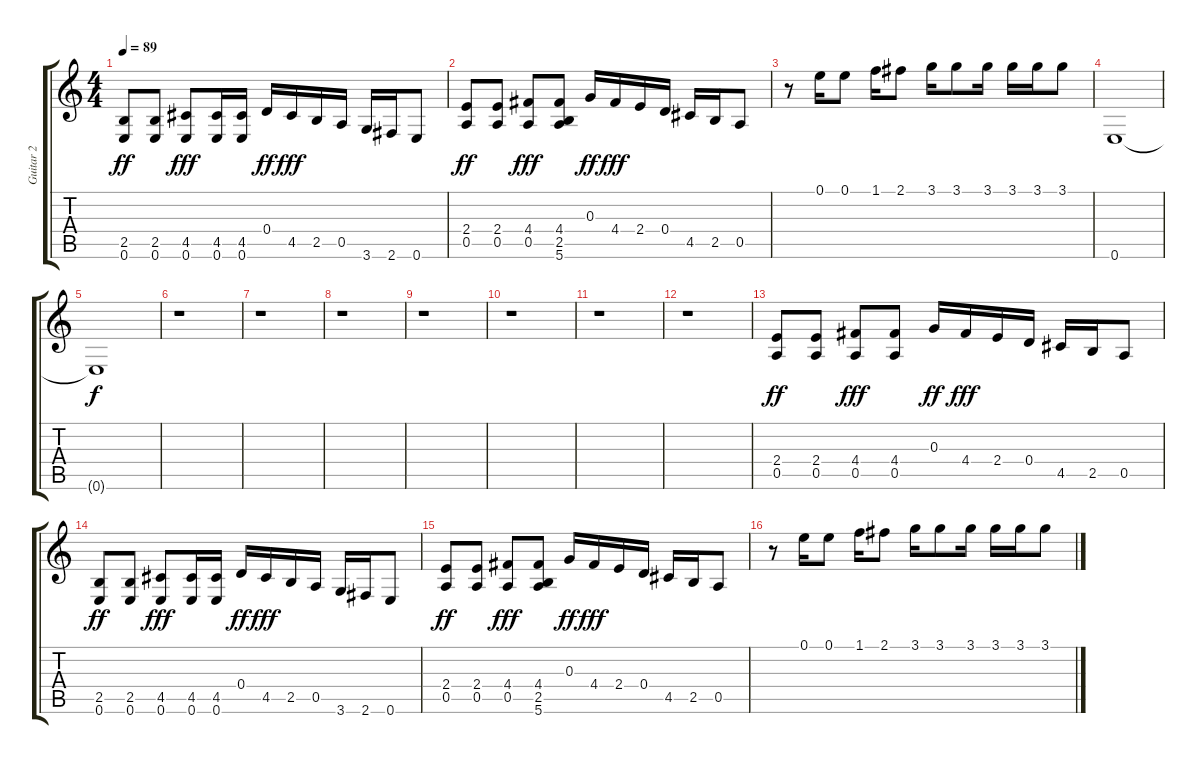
\track ("Guitar 2" "Guitar 2") {instrument distortionguitar}
\staff {score tabs}
\tuning (E4 B3 G3 D3 A2 E2) {hide}
\ts (4 4)
\tempo 89
\clef g2
\ks c
(2.5 0.6).8{dy ff} (2.5 0.6).8 (4.5 0.6).8{dy fff} (4.5 0.6).16 (4.5 0.6).16 0.4.16{dy ff} 4.5.16{dy fff} 2.5.16 0.5.16 3.6.16 2.6.16 0.6.8 |
(2.4 0.5).8{dy ff} (2.4 0.5).8 (4.4 0.5).8{dy fff} (4.4 2.5 5.6).8 0.3.16{dy ff} 4.4.16{dy fff} 2.4.16 0.4.16 4.5.16 2.5.16 0.5.8 |
r.8 0.1.16 0.1.8 1.1.16 2.1.8 3.1.16 3.1.8 3.1.16 3.1.16 3.1.16 3.1.8 |
0.6.1 |
0.6{t}.1{dy f} |
r.1 |
r.1 |
r.1 |
r.1 |
r.1 |
r.1 |
r.1 |
(2.4 0.5).8{dy ff} (2.4 0.5).8 (4.4 0.5).8{dy fff} (4.4 0.5).8 0.3.16{dy ff} 4.4.16{dy fff} 2.4.16 0.4.16 4.5.16 2.5.16 0.5.8 |
(2.5 0.6).8{dy ff} (2.5 0.6).8 (4.5 0.6).8{dy fff} (4.5 0.6).16 (4.5 0.6).16 0.4.16{dy ff} 4.5.16{dy fff} 2.5.16 0.5.16 3.6.16 2.6.16 0.6.8 |
(2.4 0.5).8{dy ff} (2.4 0.5).8 (4.4 0.5).8{dy fff} (4.4 2.5 5.6).8 0.3.16{dy ff} 4.4.16{dy fff} 2.4.16 0.4.16 4.5.16 2.5.16 0.5.8 |
r.8 0.1.16 0.1.8 1.1.16 2.1.8 3.1.16 3.1.8 3.1.16 3.1.16 3.1.16 3.1.8
